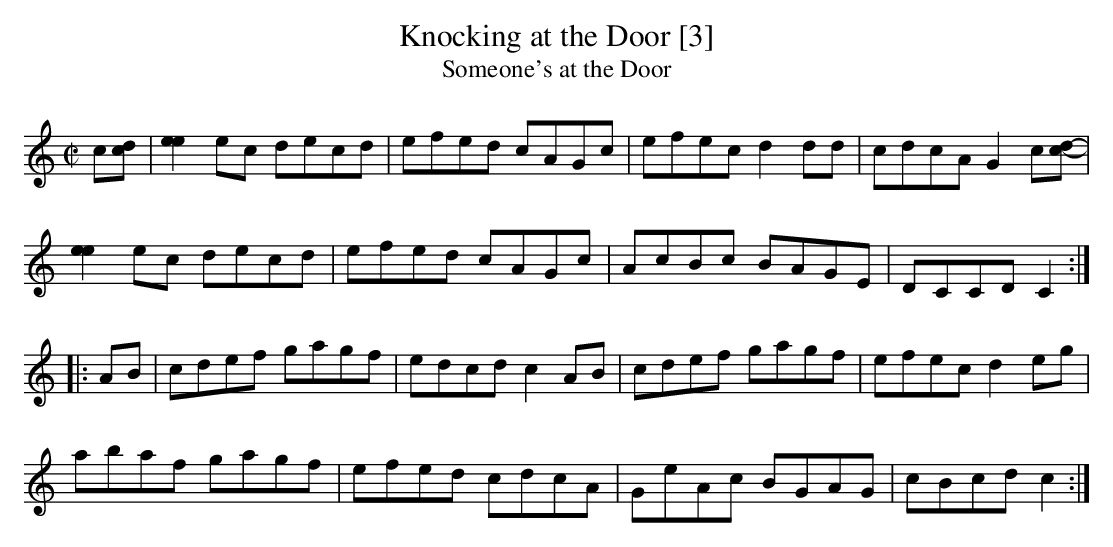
X:1
T:Knocking at the Door [3]
T:Someone's at the Door
M:C|
L:1/8
K:C
c[cd]-|[e2e2]ec decd|efed cAGc|efec d2 dd|cdcA G2c[cd]-|
[e2e2]ec decd|efed cAGc|AcBc BAGE|DCCD C2:|
|:AB|cdef gagf|edcd c2AB|cdef gagf|efec d2eg|
abaf gagf|efed cdcA|GeAc BGAG|cBcd c2:|
